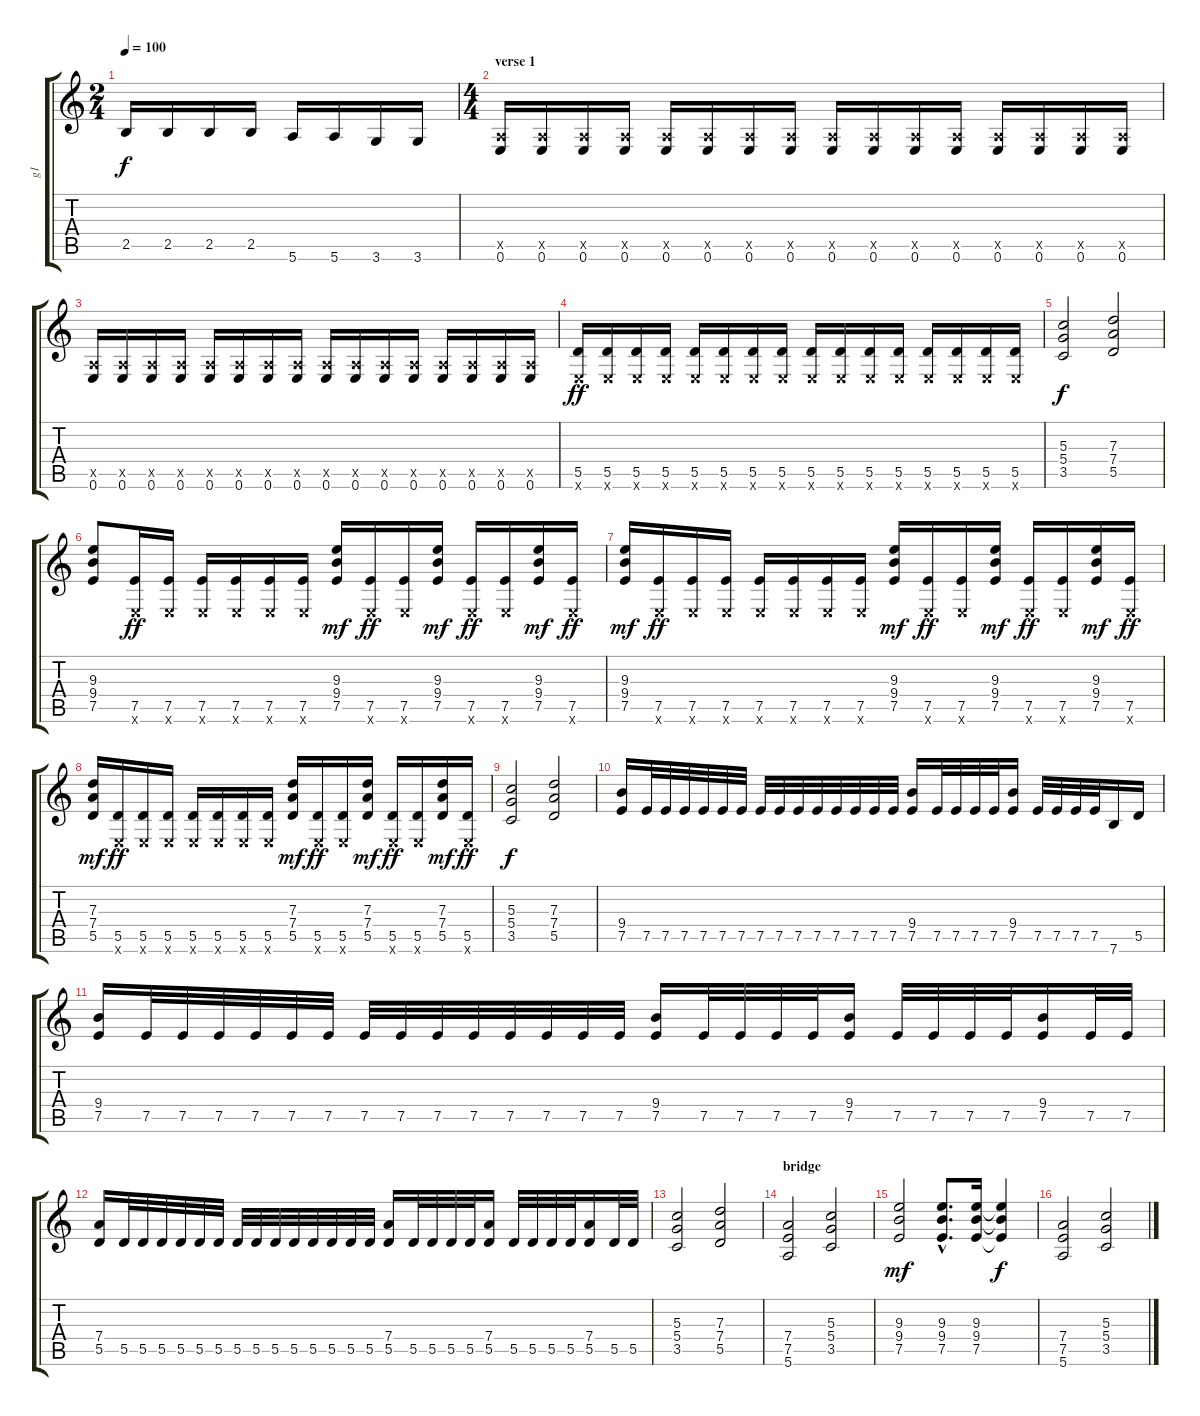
\track ("g1" "g1") {instrument distortionguitar}
\staff {score tabs}
\tuning (E4 B3 G3 D3 A2 E2) {hide}
\ts (2 4)
\section ("" "")
\tempo 100
\clef g2
\ks c
2.5.16{dy f} 2.5.16 2.5.16 2.5.16 5.6.16 5.6.16 3.6.16 3.6.16 |
\ts (4 4)
\section ("" "verse 1")
(0.5{x} 0.6).16 (0.5{x} 0.6).16 (0.5{x} 0.6).16 (0.5{x} 0.6).16 (0.5{x} 0.6).16 (0.5{x} 0.6).16 (0.5{x} 0.6).16 (0.5{x} 0.6).16 (0.5{x} 0.6).16 (0.5{x} 0.6).16 (0.5{x} 0.6).16 (0.5{x} 0.6).16 (0.5{x} 0.6).16 (0.5{x} 0.6).16 (0.5{x} 0.6).16 (0.5{x} 0.6).16 |
(0.5{x} 0.6).16 (0.5{x} 0.6).16 (0.5{x} 0.6).16 (0.5{x} 0.6).16 (0.5{x} 0.6).16 (0.5{x} 0.6).16 (0.5{x} 0.6).16 (0.5{x} 0.6).16 (0.5{x} 0.6).16 (0.5{x} 0.6).16 (0.5{x} 0.6).16 (0.5{x} 0.6).16 (0.5{x} 0.6).16 (0.5{x} 0.6).16 (0.5{x} 0.6).16 (0.5{x} 0.6).16 |
(5.5 0.6{x}).16{dy ff} (5.5 0.6{x}).16 (5.5 0.6{x}).16 (5.5 0.6{x}).16 (5.5 0.6{x}).16 (5.5 0.6{x}).16 (5.5 0.6{x}).16 (5.5 0.6{x}).16 (5.5 0.6{x}).16 (5.5 0.6{x}).16 (5.5 0.6{x}).16 (5.5 0.6{x}).16 (5.5 0.6{x}).16 (5.5 0.6{x}).16 (5.5 0.6{x}).16 (5.5 0.6{x}).16 |
(5.3 5.4 3.5).2{dy f} (7.3 7.4 5.5).2 |
\section ("" "")
(9.3 9.4 7.5).8 (7.5 0.6{x}).16{dy ff} (7.5 0.6{x}).16 (7.5 0.6{x}).16 (7.5 0.6{x}).16 (7.5 0.6{x}).16 (7.5 0.6{x}).16 (9.3 9.4 7.5).16{dy mf} (7.5 0.6{x}).16{dy ff} (7.5 0.6{x}).16 (9.3 9.4 7.5).16{dy mf} (7.5 0.6{x}).16{dy ff} (7.5 0.6{x}).16 (9.3 9.4 7.5).16{dy mf} (7.5 0.6{x}).16{dy ff} |
(9.3 9.4 7.5).16{dy mf} (7.5 0.6{x}).16{dy ff} (7.5 0.6{x}).16 (7.5 0.6{x}).16 (7.5 0.6{x}).16 (7.5 0.6{x}).16 (7.5 0.6{x}).16 (7.5 0.6{x}).16 (9.3 9.4 7.5).16{dy mf} (7.5 0.6{x}).16{dy ff} (7.5 0.6{x}).16 (9.3 9.4 7.5).16{dy mf} (7.5 0.6{x}).16{dy ff} (7.5 0.6{x}).16 (9.3 9.4 7.5).16{dy mf} (7.5 0.6{x}).16{dy ff} |
(7.3 7.4 5.5).16{dy mf} (5.5 0.6{x}).16{dy ff} (5.5 0.6{x}).16 (5.5 0.6{x}).16 (5.5 0.6{x}).16 (5.5 0.6{x}).16 (5.5 0.6{x}).16 (5.5 0.6{x}).16 (7.3 7.4 5.5).16{dy mf} (5.5 0.6{x}).16{dy ff} (5.5 0.6{x}).16 (7.3 7.4 5.5).16{dy mf} (5.5 0.6{x}).16{dy ff} (5.5 0.6{x}).16 (7.3 7.4 5.5).16{dy mf} (5.5 0.6{x}).16{dy ff} |
(5.3 5.4 3.5).2{dy f} (7.3 7.4 5.5).2 |
\section ("" "")
(9.4 7.5).16 7.5.32 7.5.32 7.5.32 7.5.32 7.5.32 7.5.32 7.5.32 7.5.32 7.5.32 7.5.32 7.5.32 7.5.32 7.5.32 7.5.32 (9.4 7.5).16 7.5.32 7.5.32 7.5.32 7.5.32 (9.4 7.5).16 7.5.32 7.5.32 7.5.32 7.5.32 7.6.16 5.5.16 |
(9.4 7.5).16 7.5.32 7.5.32 7.5.32 7.5.32 7.5.32 7.5.32 7.5.32 7.5.32 7.5.32 7.5.32 7.5.32 7.5.32 7.5.32 7.5.32 (9.4 7.5).16 7.5.32 7.5.32 7.5.32 7.5.32 (9.4 7.5).16 7.5.32 7.5.32 7.5.32 7.5.32 (9.4 7.5).16 7.5.32 7.5.32 |
(7.4 5.5).16 5.5.32 5.5.32 5.5.32 5.5.32 5.5.32 5.5.32 5.5.32 5.5.32 5.5.32 5.5.32 5.5.32 5.5.32 5.5.32 5.5.32 (7.4 5.5).16 5.5.32 5.5.32 5.5.32 5.5.32 (7.4 5.5).16 5.5.32 5.5.32 5.5.32 5.5.32 (7.4 5.5).16 5.5.32 5.5.32 |
(5.3 5.4 3.5).2 (7.3 7.4 5.5).2 |
\section ("" "bridge")
(7.4 7.5 5.6).2 (5.3 5.4 3.5).2 |
(9.3 9.4 7.5).2{dy mf} (9.3{hac} 9.4{hac} 7.5{hac}).8{d} (9.3 9.4 7.5).16 (9.3{t} 9.4{t} 7.5{t}).4{dy f} |
(7.4 7.5 5.6).2 (5.3 5.4 3.5).2
